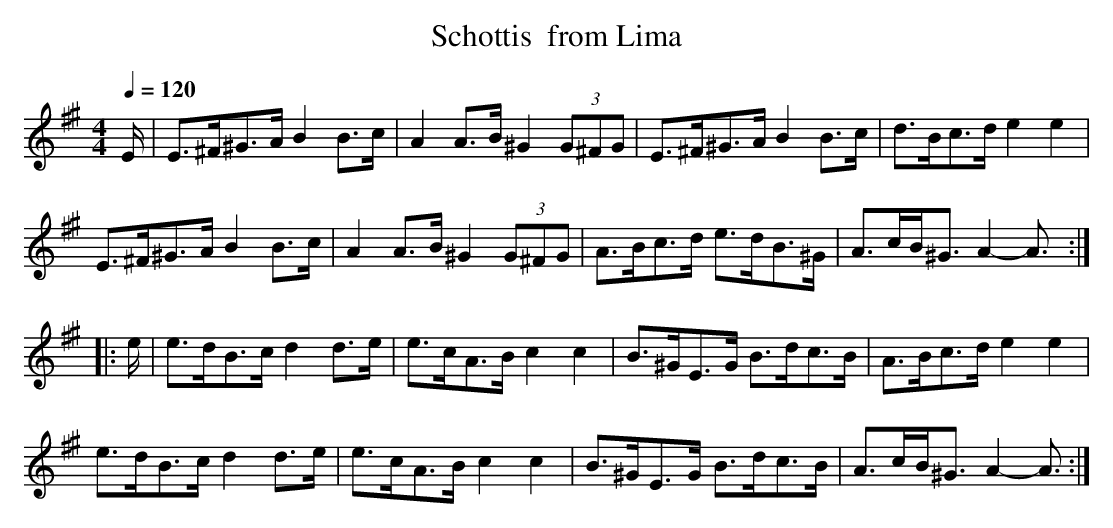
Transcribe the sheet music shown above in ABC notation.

X:1
T:Schottis  from Lima
L:1/8
M:4/4
Q:1/4=120
K:C ^f^g
E/2|E3/2^F/2^G3/2A/2 B2B3/2c/2|A2A3/2B/2 ^G2 (3G^FG|E3/2^F/2^G3/2A/2 B2B3/2c/2|d3/2B/2c3/2d/2 e2e2|
E3/2^F/2^G3/2A/2 B2B3/2c/2|A2A3/2B/2 ^G2 (3G^FG|A3/2B/2c3/2d/2 e3/2d/2B3/2^G/2|A3/2c/2B/2^G3/2 A2-A3/2:|
|:e/2|e3/2d/2B3/2c/2 d2d3/2e/2|e3/2c/2A3/2B/2 c2c2|B3/2^G/2E3/2G/2 B3/2d/2c3/2B/2|A3/2B/2c3/2d/2 e2e2|
e3/2d/2B3/2c/2 d2d3/2e/2|e3/2c/2A3/2B/2 c2c2|B3/2^G/2E3/2G/2 B3/2d/2c3/2B/2|A3/2c/2B/2^G3/2 A2-A3/2:|
